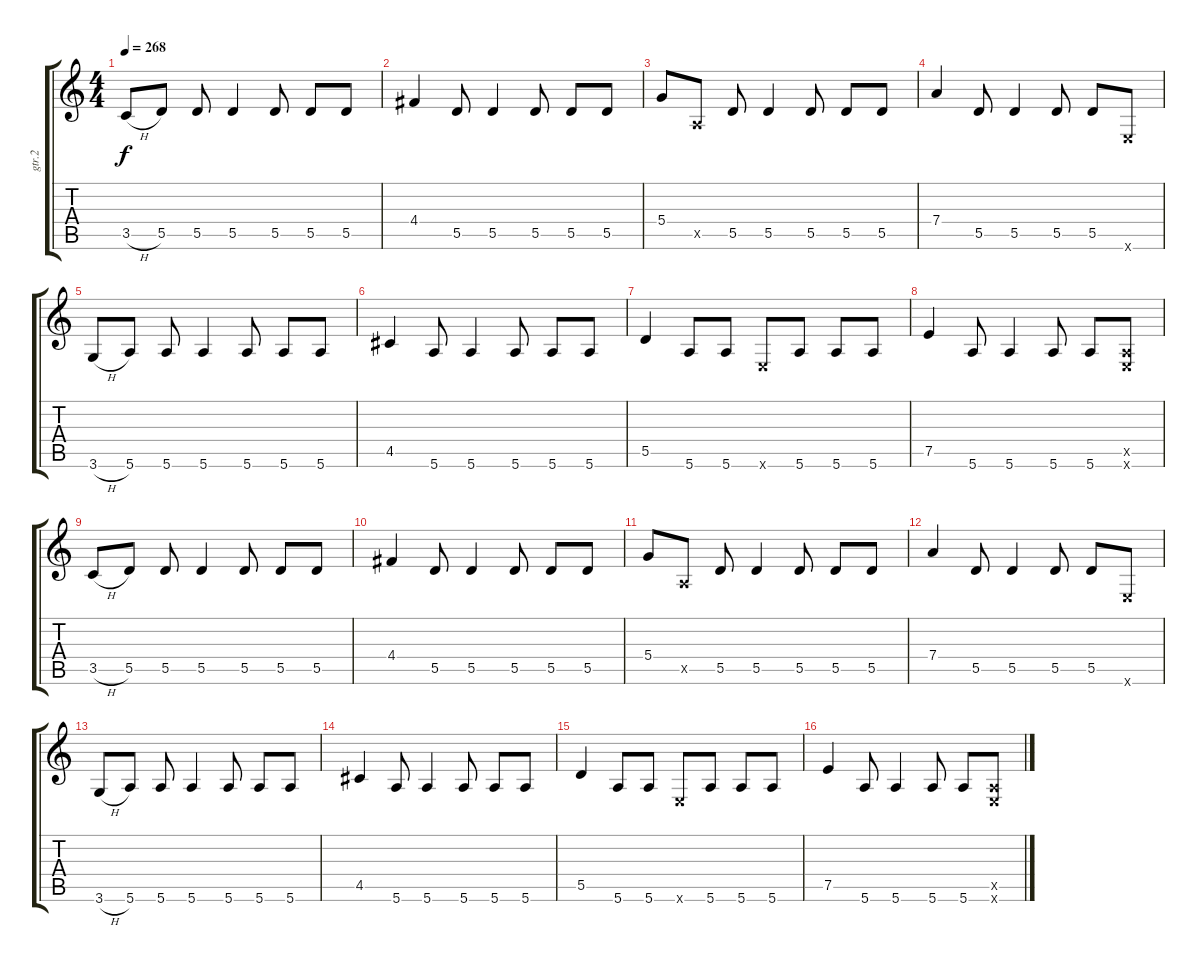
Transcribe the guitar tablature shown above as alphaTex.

\track ("gtr.2" "gtr.2") {instrument distortionguitar}
\staff {score tabs}
\tuning (E4 B3 G3 D3 A2 E2) {hide}
\ts (4 4)
\tempo 268
\clef g2
\ks c
3.5{h}.8{dy f} 5.5.8 5.5.8 5.5.4 5.5.8 5.5.8 5.5.8 |
4.4.4 5.5.8 5.5.4 5.5.8 5.5.8 5.5.8 |
5.4.8 0.5{x}.8 5.5.8 5.5.4 5.5.8 5.5.8 5.5.8 |
7.4.4 5.5.8 5.5.4 5.5.8 5.5.8 0.6{x}.8 |
3.6{h}.8 5.6.8 5.6.8 5.6.4 5.6.8 5.6.8 5.6.8 |
4.5.4 5.6.8 5.6.4 5.6.8 5.6.8 5.6.8 |
5.5.4 5.6.8 5.6.8 0.6{x}.8 5.6.8 5.6.8 5.6.8 |
7.5.4 5.6.8 5.6.4 5.6.8 5.6.8 (0.5{x} 0.6{x}).8 |
3.5{h}.8 5.5.8 5.5.8 5.5.4 5.5.8 5.5.8 5.5.8 |
4.4.4 5.5.8 5.5.4 5.5.8 5.5.8 5.5.8 |
5.4.8 0.5{x}.8 5.5.8 5.5.4 5.5.8 5.5.8 5.5.8 |
7.4.4 5.5.8 5.5.4 5.5.8 5.5.8 0.6{x}.8 |
3.6{h}.8 5.6.8 5.6.8 5.6.4 5.6.8 5.6.8 5.6.8 |
4.5.4 5.6.8 5.6.4 5.6.8 5.6.8 5.6.8 |
5.5.4 5.6.8 5.6.8 0.6{x}.8 5.6.8 5.6.8 5.6.8 |
7.5.4 5.6.8 5.6.4 5.6.8 5.6.8 (0.5{x} 0.6{x}).8
